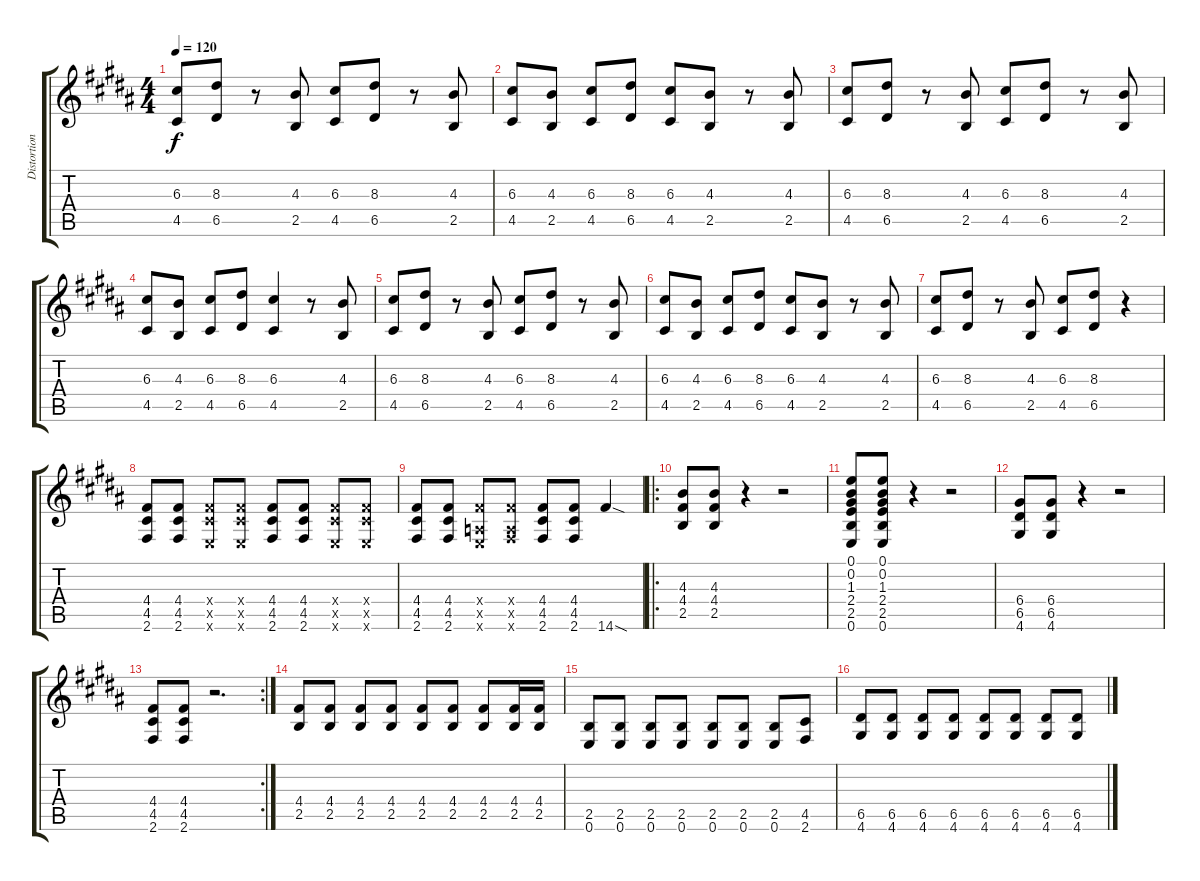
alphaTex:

\track ("Distortion Guitar" "Distortion") {instrument distortionguitar}
\staff {score tabs}
\tuning (E4 B3 G3 D3 A2 E2) {hide}
\ts (4 4)
\tempo 120
\clef g2
\ks b
(6.3 4.5).8{dy f instrument distortionguitar} (8.3 6.5).8 r.8 (4.3 2.5).8 (6.3 4.5).8 (8.3 6.5).8 r.8 (4.3 2.5).8 |
(6.3 4.5).8 (4.3 2.5).8 (6.3 4.5).8 (8.3 6.5).8 (6.3 4.5).8 (4.3 2.5).8 r.8 (4.3 2.5).8 |
(6.3 4.5).8 (8.3 6.5).8 r.8 (4.3 2.5).8 (6.3 4.5).8 (8.3 6.5).8 r.8 (4.3 2.5).8 |
(6.3 4.5).8 (4.3 2.5).8 (6.3 4.5).8 (8.3 6.5).8 (6.3 4.5).4 r.8 (4.3 2.5).8 |
(6.3 4.5).8 (8.3 6.5).8 r.8 (4.3 2.5).8 (6.3 4.5).8 (8.3 6.5).8 r.8 (4.3 2.5).8 |
(6.3 4.5).8 (4.3 2.5).8 (6.3 4.5).8 (8.3 6.5).8 (6.3 4.5).8 (4.3 2.5).8 r.8 (4.3 2.5).8 |
(6.3 4.5).8 (8.3 6.5).8 r.8 (4.3 2.5).8 (6.3 4.5).8 (8.3 6.5).8 r.4 |
(4.4 4.5 2.6).8 (4.4 4.5 2.6).8 (4.4{x} 4.5{x} 0.6{x}).8 (4.4{x} 4.5{x} 0.6{x}).8 (4.4 4.5 2.6).8 (4.4 4.5 2.6).8 (4.4{x} 4.5{x} 0.6{x}).8 (4.4{x} 4.5{x} 0.6{x}).8 |
(4.4 4.5 2.6).8 (4.4 4.5 2.6).8 (4.4{x} 0.5{x} 0.6{x}).8 (4.4{x} 0.5{x} 2.6{x}).8 (4.4 4.5 2.6).8 (4.4 4.5 2.6).8 14.6{sod}.4 |
\ro
(4.3 4.4 2.5).8 (4.3 4.4 2.5).8 r.4 r.2 |
(0.1 0.2 1.3 2.4 2.5 0.6).8 (0.1 0.2 1.3 2.4 2.5 0.6).8 r.4 r.2 |
(6.4 6.5 4.6).8 (6.4 6.5 4.6).8 r.4 r.2 |
\rc 2
(4.4 4.5 2.6).8 (4.4 4.5 2.6).8 r.2{d} |
(4.4 2.5).8 (4.4 2.5).8 (4.4 2.5).8 (4.4 2.5).8 (4.4 2.5).8 (4.4 2.5).8 (4.4 2.5).8 (4.4 2.5).16 (4.4 2.5).16 |
(2.5 0.6).8 (2.5 0.6).8 (2.5 0.6).8 (2.5 0.6).8 (2.5 0.6).8 (2.5 0.6).8 (2.5 0.6).8 (4.5 2.6).8 |
(6.5 4.6).8 (6.5 4.6).8 (6.5 4.6).8 (6.5 4.6).8 (6.5 4.6).8 (6.5 4.6).8 (6.5 4.6).8 (6.5 4.6).8
